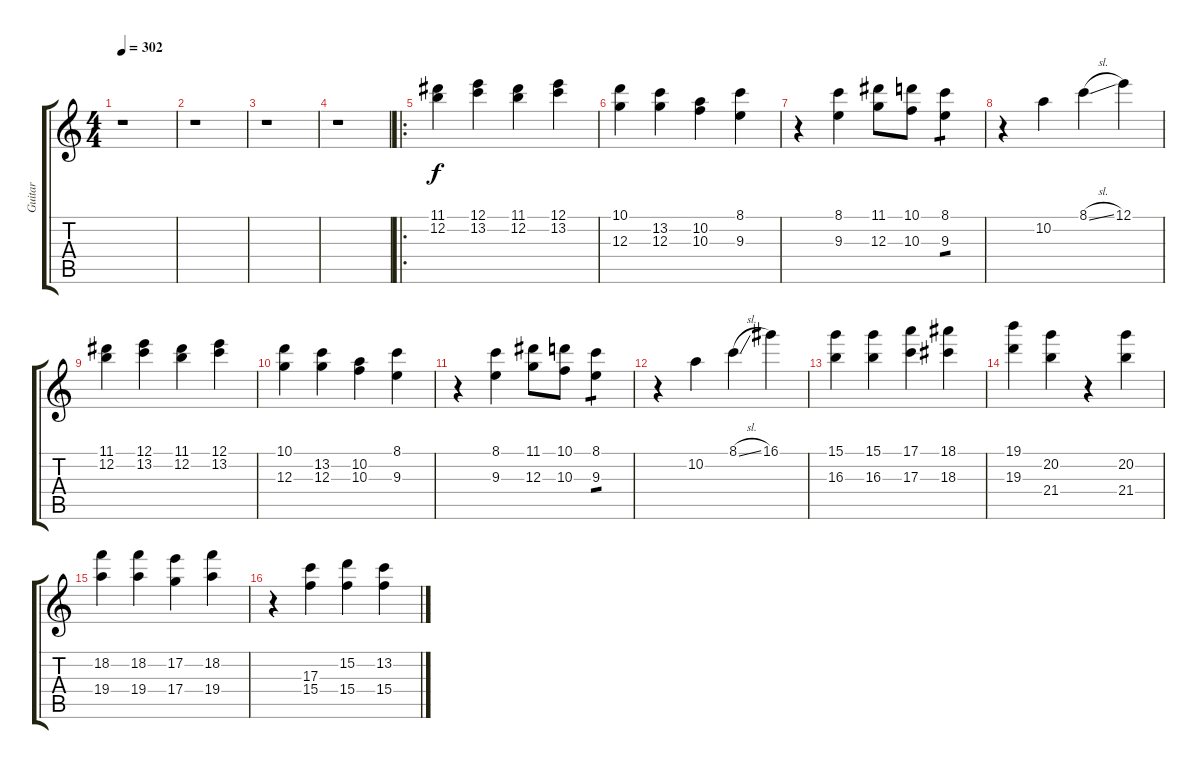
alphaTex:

\track ("Guitar" "Guitar") {instrument overdrivenguitar}
\staff {score tabs}
\tuning (E4 B3 G3 D3 A2 E2) {hide}
\ts (4 4)
\tempo 302
\clef g2
\ks c
r.1{dy f instrument overdrivenguitar} |
r.1 |
r.1 |
r.1 |
\ro
(11.1 12.2).4 (12.1 13.2).4 (11.1 12.2).4 (12.1 13.2).4 |
(10.1 12.3).4 (13.2 12.3).4 (10.2 10.3).4 (8.1 9.3).4 |
r.4 (8.1 9.3).4 (11.1 12.3).8 (10.1 10.3).8 (8.1 9.3).4{tp 1} |
r.4 10.2.4 8.1{sl}.4 12.1.4 |
(11.1 12.2).4 (12.1 13.2).4 (11.1 12.2).4 (12.1 13.2).4 |
(10.1 12.3).4 (13.2 12.3).4 (10.2 10.3).4 (8.1 9.3).4 |
r.4 (8.1 9.3).4 (11.1 12.3).8 (10.1 10.3).8 (8.1 9.3).4{tp 1} |
r.4 10.2.4 8.1{sl}.4 16.1.4 |
(15.1 16.3).4 (15.1 16.3).4 (17.1 17.3).4 (18.1 18.3).4 |
(19.1 19.3).4 (20.2 21.4).4 r.4 (20.2 21.4).4 |
(18.2 19.4).4 (18.2 19.4).4 (17.2 17.4).4 (18.2 19.4).4 |
r.4 (17.3 15.4).4 (15.2 15.4).4 (13.2 15.4).4
